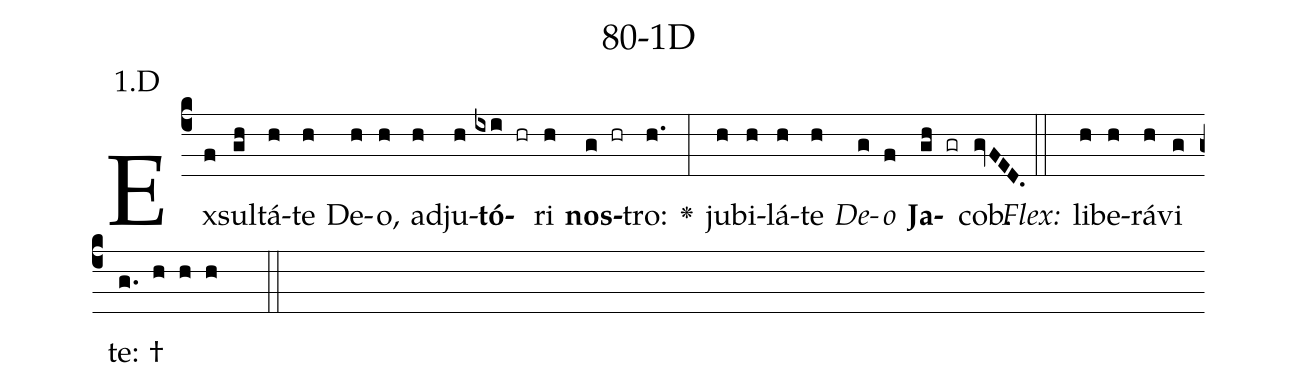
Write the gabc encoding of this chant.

name: 80-1D;
annotation: 1.D;
%%
(c4)Ex(f)sul(gh)tá(h)te(h) De(h)o,(h) ad(h)ju(h)<b>tó</b>(ixi hr)ri(h) <b>nos</b>(g hr)tro:(h.) <v>\greheightstar</v>(:) ju(h)bi(h)lá(h)te(h) <i>De</i>(g)<i>o</i>(f) <b>Ja</b>(gh gr)cob.(gvFED.) (::)
<i>Flex:</i>()  li(h)be(h)rá(h)vi(g) te: †(g. h h h  ::)

%E(h) u(h) o(g) u(f) a(gh) e.(gvFED.) (::)
